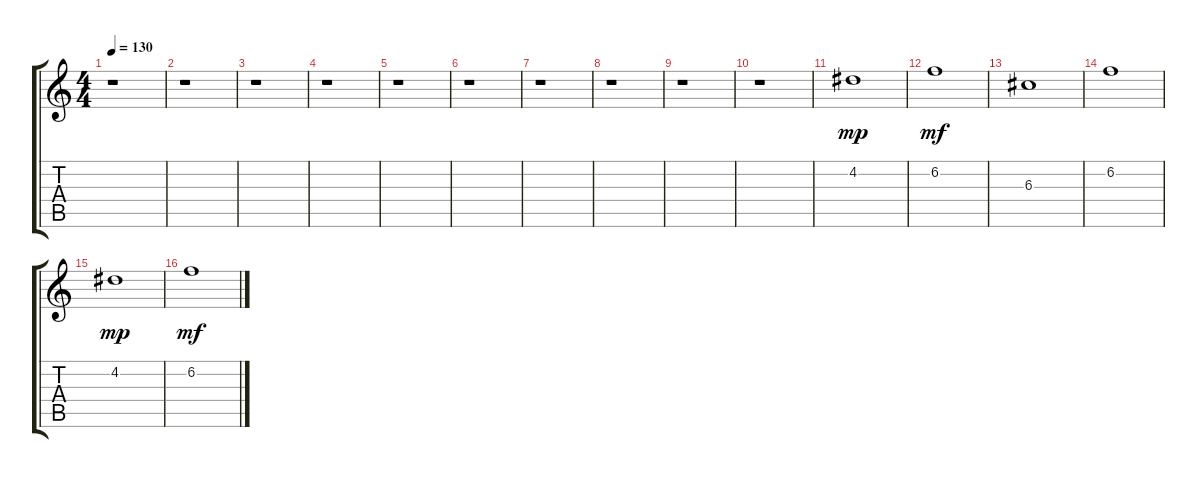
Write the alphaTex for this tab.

\track "" {instrument electricguitarjazz}
\staff {score tabs}
\tuning (E4 B3 G3 D3 A2 E2) {hide}
\ts (4 4)
\tempo 130
\clef g2
\ks c
r.1{dy f} |
r.1 |
r.1 |
r.1 |
r.1 |
r.1 |
r.1 |
r.1 |
r.1 |
r.1 |
4.2.1{dy mp} |
6.2.1{dy mf} |
6.3.1 |
6.2.1 |
4.2.1{dy mp} |
6.2.1{dy mf}
